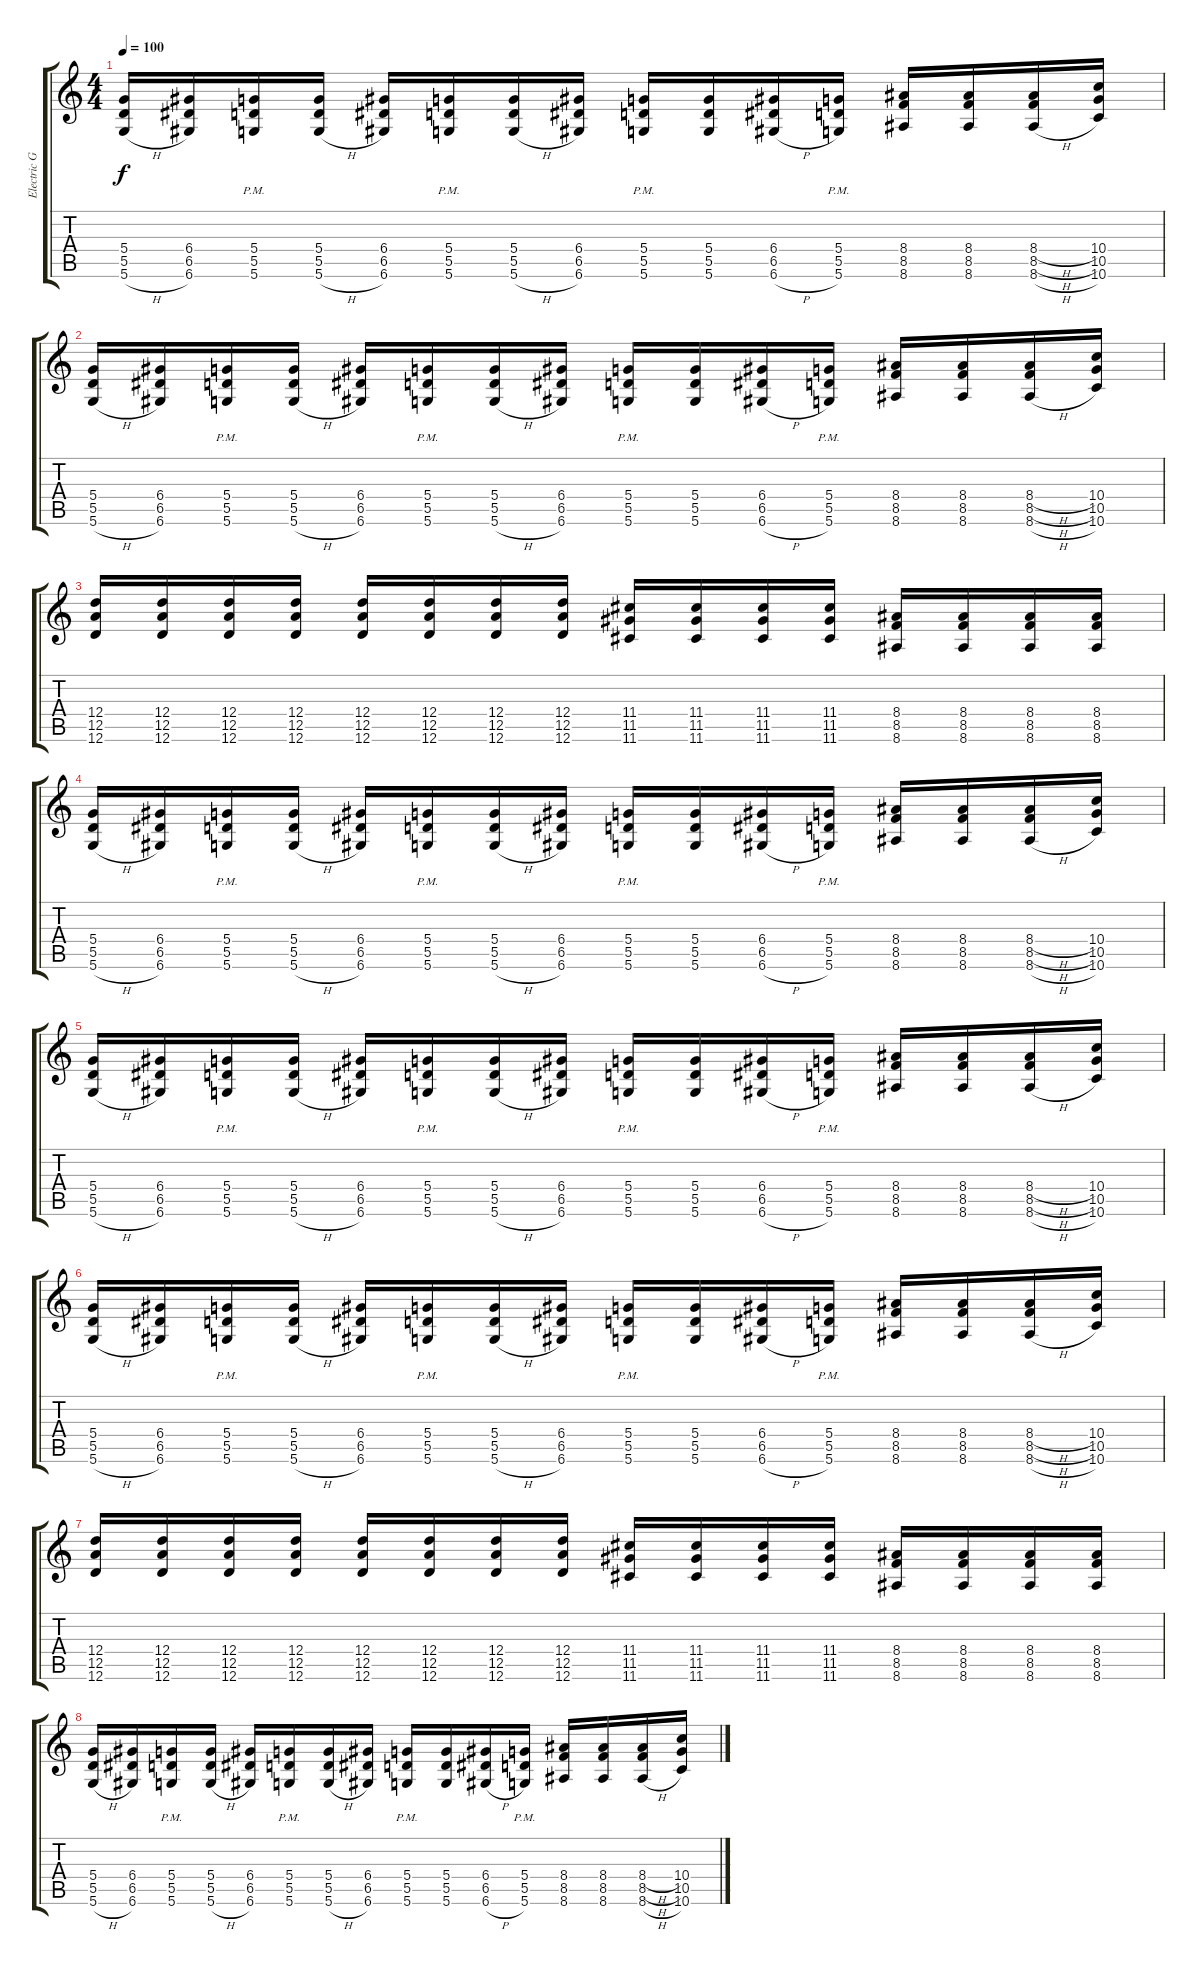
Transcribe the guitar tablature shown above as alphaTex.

\track ("Electric Guitar 2" "Electric G") {solo instrument distortionguitar}
\staff {score tabs}
\tuning (E4 B3 G3 D3 A2 D2) {hide}
\ts (4 4)
\tempo 100
\clef g2
\ks c
(5.4 5.5 5.6{h}).16{dy f} (6.4 6.5 6.6).16 (5.4{pm} 5.5{pm} 5.6{pm}).16 (5.4 5.5 5.6{h}).16 (6.4 6.5 6.6).16 (5.4{pm} 5.5{pm} 5.6{pm}).16 (5.4 5.5 5.6{h}).16 (6.4 6.5 6.6).16 (5.4{pm} 5.5{pm} 5.6{pm}).16 (5.4 5.5 5.6).16 (6.4 6.5 6.6{h}).16 (5.4{pm} 5.5{pm} 5.6{pm}).16 (8.4 8.5 8.6).16 (8.4 8.5 8.6).16 (8.4{h} 8.5{h} 8.6{h}).16 (10.4 10.5 10.6).16 |
(5.4 5.5 5.6{h}).16 (6.4 6.5 6.6).16 (5.4{pm} 5.5{pm} 5.6{pm}).16 (5.4 5.5 5.6{h}).16 (6.4 6.5 6.6).16 (5.4{pm} 5.5{pm} 5.6{pm}).16 (5.4 5.5 5.6{h}).16 (6.4 6.5 6.6).16 (5.4{pm} 5.5{pm} 5.6{pm}).16 (5.4 5.5 5.6).16 (6.4 6.5 6.6{h}).16 (5.4{pm} 5.5{pm} 5.6{pm}).16 (8.4 8.5 8.6).16 (8.4 8.5 8.6).16 (8.4{h} 8.5{h} 8.6{h}).16 (10.4 10.5 10.6).16 |
(12.4 12.5 12.6).16 (12.4 12.5 12.6).16 (12.4 12.5 12.6).16 (12.4 12.5 12.6).16 (12.4 12.5 12.6).16 (12.4 12.5 12.6).16 (12.4 12.5 12.6).16 (12.4 12.5 12.6).16 (11.4 11.5 11.6).16 (11.4 11.5 11.6).16 (11.4 11.5 11.6).16 (11.4 11.5 11.6).16 (8.4 8.5 8.6).16 (8.4 8.5 8.6).16 (8.4 8.5 8.6).16 (8.4 8.5 8.6).16 |
(5.4 5.5 5.6{h}).16 (6.4 6.5 6.6).16 (5.4{pm} 5.5{pm} 5.6{pm}).16 (5.4 5.5 5.6{h}).16 (6.4 6.5 6.6).16 (5.4{pm} 5.5{pm} 5.6{pm}).16 (5.4 5.5 5.6{h}).16 (6.4 6.5 6.6).16 (5.4{pm} 5.5{pm} 5.6{pm}).16 (5.4 5.5 5.6).16 (6.4 6.5 6.6{h}).16 (5.4{pm} 5.5{pm} 5.6{pm}).16 (8.4 8.5 8.6).16 (8.4 8.5 8.6).16 (8.4{h} 8.5{h} 8.6{h}).16 (10.4 10.5 10.6).16 |
(5.4 5.5 5.6{h}).16 (6.4 6.5 6.6).16 (5.4{pm} 5.5{pm} 5.6{pm}).16 (5.4 5.5 5.6{h}).16 (6.4 6.5 6.6).16 (5.4{pm} 5.5{pm} 5.6{pm}).16 (5.4 5.5 5.6{h}).16 (6.4 6.5 6.6).16 (5.4{pm} 5.5{pm} 5.6{pm}).16 (5.4 5.5 5.6).16 (6.4 6.5 6.6{h}).16 (5.4{pm} 5.5{pm} 5.6{pm}).16 (8.4 8.5 8.6).16 (8.4 8.5 8.6).16 (8.4{h} 8.5{h} 8.6{h}).16 (10.4 10.5 10.6).16 |
(5.4 5.5 5.6{h}).16 (6.4 6.5 6.6).16 (5.4{pm} 5.5{pm} 5.6{pm}).16 (5.4 5.5 5.6{h}).16 (6.4 6.5 6.6).16 (5.4{pm} 5.5{pm} 5.6{pm}).16 (5.4 5.5 5.6{h}).16 (6.4 6.5 6.6).16 (5.4{pm} 5.5{pm} 5.6{pm}).16 (5.4 5.5 5.6).16 (6.4 6.5 6.6{h}).16 (5.4{pm} 5.5{pm} 5.6{pm}).16 (8.4 8.5 8.6).16 (8.4 8.5 8.6).16 (8.4{h} 8.5{h} 8.6{h}).16 (10.4 10.5 10.6).16 |
(12.4 12.5 12.6).16 (12.4 12.5 12.6).16 (12.4 12.5 12.6).16 (12.4 12.5 12.6).16 (12.4 12.5 12.6).16 (12.4 12.5 12.6).16 (12.4 12.5 12.6).16 (12.4 12.5 12.6).16 (11.4 11.5 11.6).16 (11.4 11.5 11.6).16 (11.4 11.5 11.6).16 (11.4 11.5 11.6).16 (8.4 8.5 8.6).16 (8.4 8.5 8.6).16 (8.4 8.5 8.6).16 (8.4 8.5 8.6).16 |
(5.4 5.5 5.6{h}).16 (6.4 6.5 6.6).16 (5.4{pm} 5.5{pm} 5.6{pm}).16 (5.4 5.5 5.6{h}).16 (6.4 6.5 6.6).16 (5.4{pm} 5.5{pm} 5.6{pm}).16 (5.4 5.5 5.6{h}).16 (6.4 6.5 6.6).16 (5.4{pm} 5.5{pm} 5.6{pm}).16 (5.4 5.5 5.6).16 (6.4 6.5 6.6{h}).16 (5.4{pm} 5.5{pm} 5.6{pm}).16 (8.4 8.5 8.6).16 (8.4 8.5 8.6).16 (8.4{h} 8.5{h} 8.6{h}).16 (10.4 10.5 10.6).16
